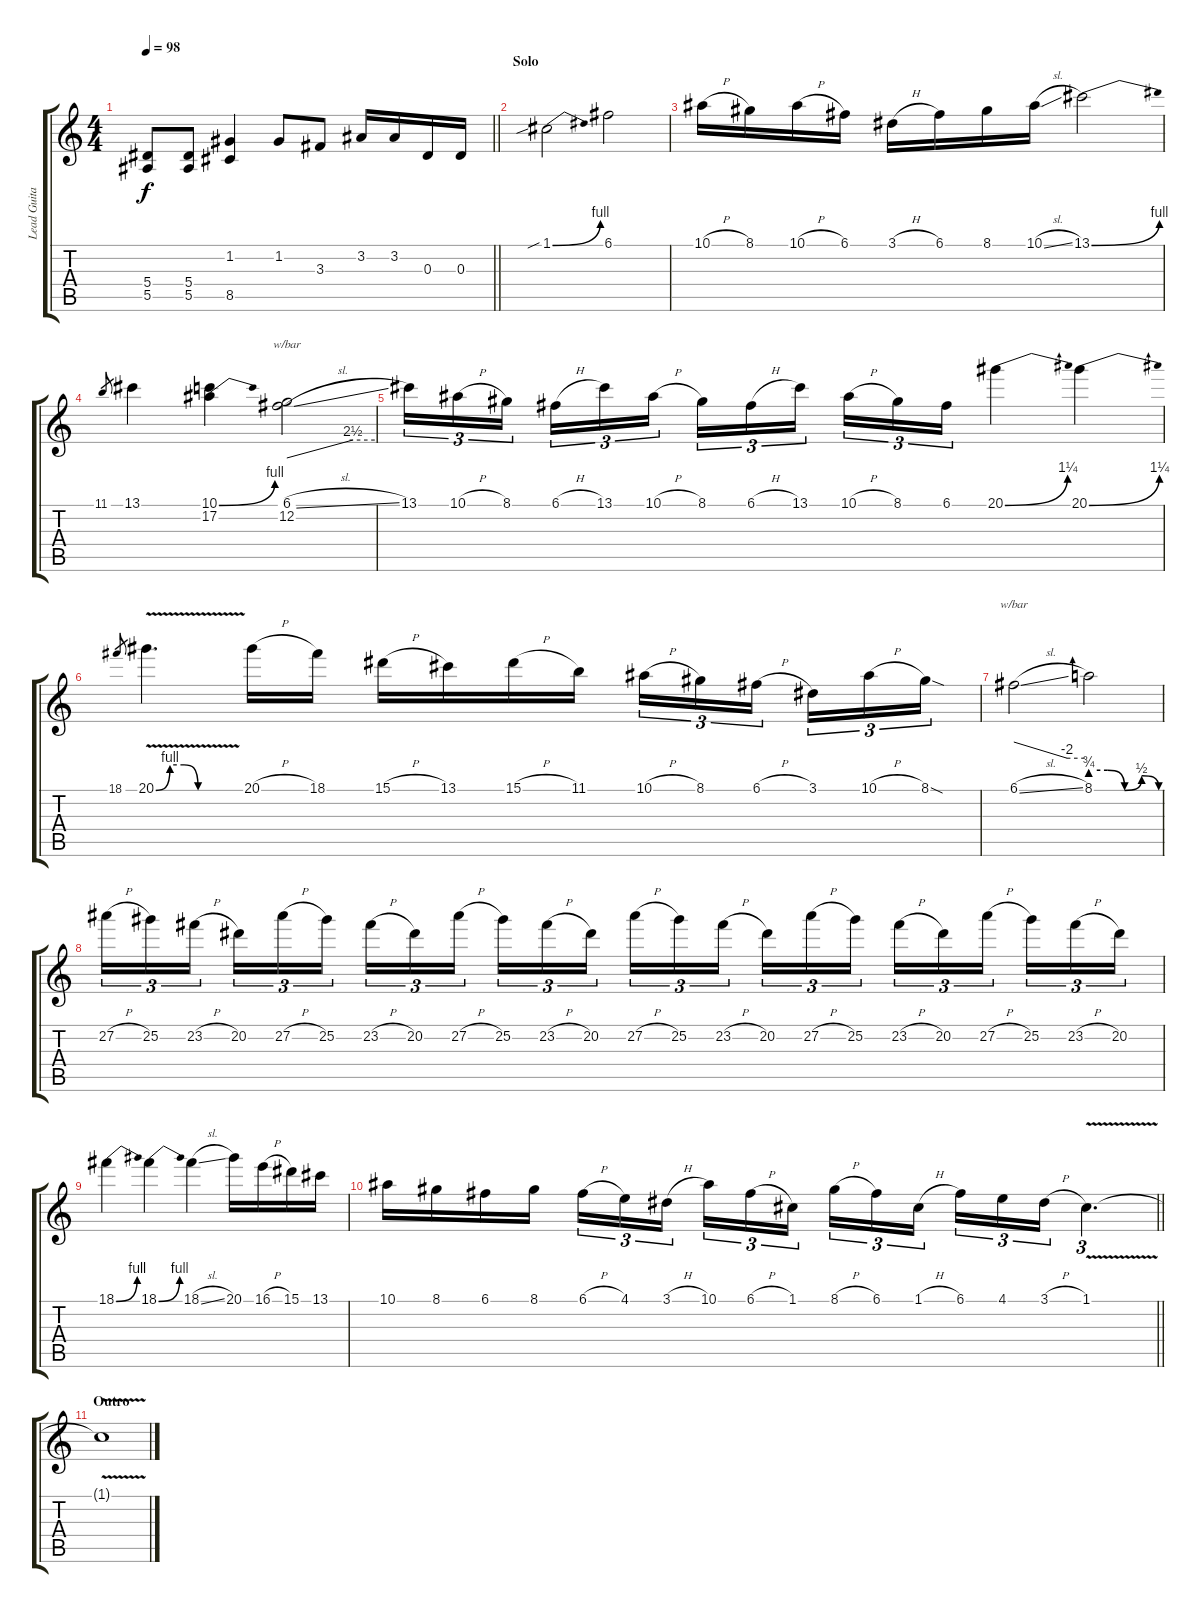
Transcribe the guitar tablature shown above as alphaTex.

\track ("Lead Guitar" "Lead Guita") {instrument distortionguitar}
\staff {score tabs}
\tuning (C4 G3 Eb3 Bb2 F2 C2) {hide}
\ts (4 4)
\tempo 98
\clef g2
\barLineRight lightlight
\ks c
(5.4 5.5).8{dy f} (5.4 5.5).8 (1.2 8.5).4 1.2.8 3.3.8 3.2.16 3.2.16 0.3.16 0.3.16 |
\section ("" "Solo")
1.1{be (bend 0 0 60 4) sib}.2 6.1.2 |
10.1{h}.16 8.1.16 10.1{h}.16 6.1.16 3.1{h}.16 6.1.16 8.1.16 10.1{sl}.16 13.1{be (bend 0 0 60 4)}.2 |
11.1.8{gr} 13.1.4 (10.1{be (bend 0 0 60 4)} 17.2).4 (6.1{sl} 12.2).2{tbe (custom default 0 0 45 10 60 10)} |
13.1.16{tu (3 2)} 10.1{h}.16{tu (3 2)} 8.1.16{tu (3 2) beam splitsecondary} 6.1{h}.16{tu (3 2)} 13.1.16{tu (3 2)} 10.1{h}.16{tu (3 2)} 8.1.16{tu (3 2)} 6.1{h}.16{tu (3 2)} 13.1.16{tu (3 2) beam splitsecondary} 10.1{h}.16{tu (3 2)} 8.1.16{tu (3 2)} 6.1.16{tu (3 2)} 20.1{be (bend 0 0 60 5)}.4 20.1{be (bend 0 0 60 5)}.4 |
18.1.8{gr} 20.1{be (custom 0 0 10 4 20 4 30 0 60 0) v}.4{d} 20.1{h}.16 18.1.16 15.1{h}.16 13.1.16 15.1{h}.16 11.1.16 10.1{h}.16{tu (3 2)} 8.1.16{tu (3 2)} 6.1{h}.16{tu (3 2) beam splitsecondary} 3.1.16{tu (3 2)} 10.1{h}.16{tu (3 2)} 8.1{sod}.16{tu (3 2)} |
6.1{sl}.2{tbe (custom default 0 0 45 -8 60 -8)} 8.1{be (custom 0 3 15 3 30 0 45 2 60 0)}.2 |
27.2{h}.16{tu (3 2)} 25.2.16{tu (3 2)} 23.2{h}.16{tu (3 2) beam splitsecondary} 20.2.16{tu (3 2)} 27.2{h}.16{tu (3 2)} 25.2.16{tu (3 2)} 23.2{h}.16{tu (3 2)} 20.2.16{tu (3 2)} 27.2{h}.16{tu (3 2) beam splitsecondary} 25.2.16{tu (3 2)} 23.2{h}.16{tu (3 2)} 20.2.16{tu (3 2)} 27.2{h}.16{tu (3 2)} 25.2.16{tu (3 2)} 23.2{h}.16{tu (3 2) beam splitsecondary} 20.2.16{tu (3 2)} 27.2{h}.16{tu (3 2)} 25.2.16{tu (3 2)} 23.2{h}.16{tu (3 2)} 20.2.16{tu (3 2)} 27.2{h}.16{tu (3 2) beam splitsecondary} 25.2.16{tu (3 2)} 23.2{h}.16{tu (3 2)} 20.2.16{tu (3 2)} |
18.1{be (bend 0 0 60 4)}.4 18.1{be (bend 0 0 60 4)}.4 18.1{sl}.4 20.1.16 16.1{h}.16 15.1.16 13.1.16 |
\barLineRight lightlight
10.1.16 8.1.16 6.1.16 8.1.16 6.1{h}.16{tu (3 2)} 4.1.16{tu (3 2)} 3.1{h}.16{tu (3 2) beam splitsecondary} 10.1.16{tu (3 2)} 6.1{h}.16{tu (3 2)} 1.1.16{tu (3 2)} 8.1{h}.16{tu (3 2)} 6.1.16{tu (3 2)} 1.1{h}.16{tu (3 2) beam splitsecondary} 6.1.16{tu (3 2)} 4.1.16{tu (3 2)} 3.1{h}.16{tu (3 2)} 1.1{v}.4{d tu (3 2)} |
\section ("" "Outro")
1.1{t}.1
